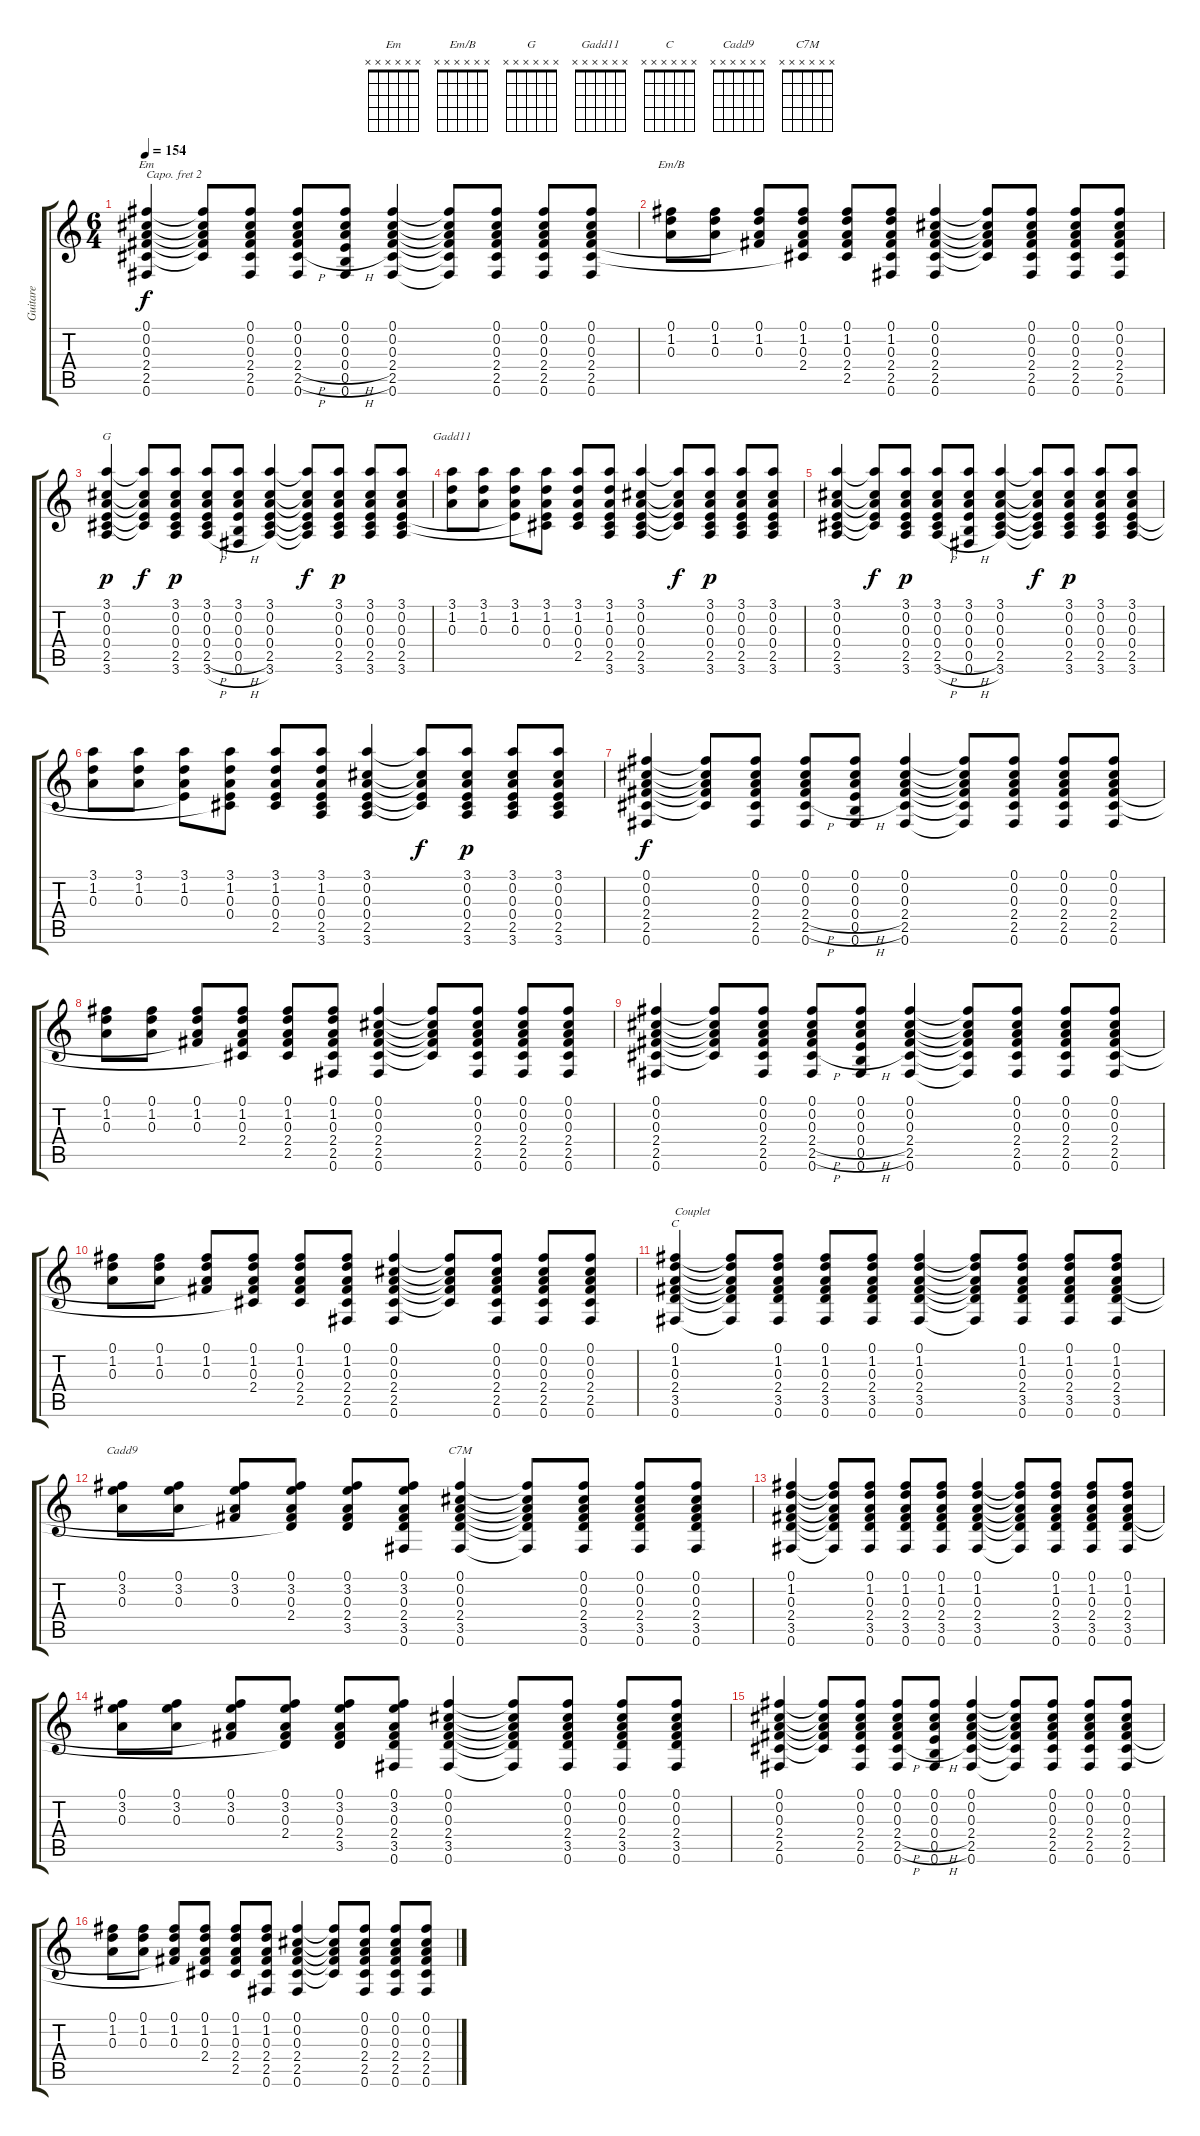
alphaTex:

\track ("Guitare" "Guitare") {instrument acousticguitarnylon}
\staff {score tabs}
\capo 2
\tuning (E4 B3 G3 D3 A2 E2) {hide}
\chord ("Em" x x x x x x) {firstfret 0}
\chord ("Em/B" x x x x x x) {firstfret 0}
\chord ("G" x x x x x x) {firstfret 0}
\chord ("Gadd11" x x x x x x) {firstfret 0}
\chord ("C" x x x x x x) {firstfret 0}
\chord ("Cadd9" x x x x x x) {firstfret 0}
\chord ("C7M" x x x x x x) {firstfret 0}
\ts (6 4)
\tempo 154
\clef g2
\ks c
(0.1 0.2 0.3 2.4 2.5 0.6).4{ch "Em" dy f} (0.1{t} 0.2{t} 0.3{t} 2.4{t} 2.5{t}).8 (0.1 0.2 0.3 2.4 2.5 0.6).8 (0.1 0.2 0.3 2.4{h} 2.5{h} 0.6).8 (0.1 0.2 0.3 0.4{h} 0.5{h} 0.6).8 (0.1 0.2 0.3 2.4 2.5 0.6).4 (0.1{t} 0.2{t} 0.3{t} 2.4{t} 2.5{t} 0.6{t}).8 (0.1 0.2 0.3 2.4 2.5 0.6).8 (0.1 0.2 0.3 2.4 2.5 0.6).8 (0.1 0.2 0.3 2.4 2.5 0.6).8 |
(0.1 1.2 0.3).8{ch "Em/B"} (0.1 1.2 0.3).8 (0.1 1.2 0.3 2.4{t}).8 (0.1 1.2 0.3 2.4 2.5{t}).8 (0.1 1.2 0.3 2.4 2.5).8 (0.1 1.2 0.3 2.4 2.5 0.6).8 (0.1 0.2 0.3 2.4 2.5 0.6).4 (0.1{t} 0.2{t} 0.3{t} 2.4{t} 2.5{t}).8 (0.1 0.2 0.3 2.4 2.5 0.6).8 (0.1 0.2 0.3 2.4 2.5 0.6).8 (0.1 0.2 0.3 2.4 2.5 0.6).8 |
(3.1 0.2 0.3 0.4 2.5 3.6).4{ch "G" dy p} (3.1{t} 0.2{t} 0.3{t} 0.4{t} 2.5{t}).8{dy f} (3.1 0.2 0.3 0.4 2.5 3.6).8{dy p} (3.1 0.2 0.3 0.4 2.5{h} 3.6{h}).8 (3.1 0.2 0.3 0.4 0.5{h} 0.6{h}).8 (3.1 0.2 0.3 0.4 2.5 3.6).4 (3.1{t} 0.2{t} 0.3{t} 0.4{t} 2.5{t} 3.6{t}).8{dy f} (3.1 0.2 0.3 0.4 2.5 3.6).8{dy p} (3.1 0.2 0.3 0.4 2.5 3.6).8 (3.1 0.2 0.3 0.4 2.5 3.6).8 |
(3.1 1.2 0.3).8{ch "Gadd11"} (3.1 1.2 0.3).8 (3.1 1.2 0.3 0.4{t}).8 (3.1 1.2 0.3 0.4 2.5{t}).8 (3.1 1.2 0.3 0.4 2.5).8 (3.1 1.2 0.3 0.4 2.5 3.6).8 (3.1 0.2 0.3 0.4 2.5 3.6).4 (3.1{t} 0.2{t} 0.3{t} 0.4{t} 2.5{t}).8{dy f} (3.1 0.2 0.3 0.4 2.5 3.6).8{dy p} (3.1 0.2 0.3 0.4 2.5 3.6).8 (3.1 0.2 0.3 0.4 2.5 3.6).8 |
(3.1 0.2 0.3 0.4 2.5 3.6).4 (3.1{t} 0.2{t} 0.3{t} 0.4{t} 2.5{t}).8{dy f} (3.1 0.2 0.3 0.4 2.5 3.6).8{dy p} (3.1 0.2 0.3 0.4 2.5{h} 3.6{h}).8 (3.1 0.2 0.3 0.4 0.5{h} 0.6{h}).8 (3.1 0.2 0.3 0.4 2.5 3.6).4 (3.1{t} 0.2{t} 0.3{t} 0.4{t} 2.5{t} 3.6{t}).8{dy f} (3.1 0.2 0.3 0.4 2.5 3.6).8{dy p} (3.1 0.2 0.3 0.4 2.5 3.6).8 (3.1 0.2 0.3 0.4 2.5 3.6).8 |
(3.1 1.2 0.3).8 (3.1 1.2 0.3).8 (3.1 1.2 0.3 0.4{t}).8 (3.1 1.2 0.3 0.4 2.5{t}).8 (3.1 1.2 0.3 0.4 2.5).8 (3.1 1.2 0.3 0.4 2.5 3.6).8 (3.1 0.2 0.3 0.4 2.5 3.6).4 (3.1{t} 0.2{t} 0.3{t} 0.4{t} 2.5{t}).8{dy f} (3.1 0.2 0.3 0.4 2.5 3.6).8{dy p} (3.1 0.2 0.3 0.4 2.5 3.6).8 (3.1 0.2 0.3 0.4 2.5 3.6).8 |
(0.1 0.2 0.3 2.4 2.5 0.6).4{dy f} (0.1{t} 0.2{t} 0.3{t} 2.4{t} 2.5{t}).8 (0.1 0.2 0.3 2.4 2.5 0.6).8 (0.1 0.2 0.3 2.4{h} 2.5{h} 0.6).8 (0.1 0.2 0.3 0.4{h} 0.5{h} 0.6).8 (0.1 0.2 0.3 2.4 2.5 0.6).4 (0.1{t} 0.2{t} 0.3{t} 2.4{t} 2.5{t} 0.6{t}).8 (0.1 0.2 0.3 2.4 2.5 0.6).8 (0.1 0.2 0.3 2.4 2.5 0.6).8 (0.1 0.2 0.3 2.4 2.5 0.6).8 |
(0.1 1.2 0.3).8 (0.1 1.2 0.3).8 (0.1 1.2 0.3 2.4{t}).8 (0.1 1.2 0.3 2.4 2.5{t}).8 (0.1 1.2 0.3 2.4 2.5).8 (0.1 1.2 0.3 2.4 2.5 0.6).8 (0.1 0.2 0.3 2.4 2.5 0.6).4 (0.1{t} 0.2{t} 0.3{t} 2.4{t} 2.5{t}).8 (0.1 0.2 0.3 2.4 2.5 0.6).8 (0.1 0.2 0.3 2.4 2.5 0.6).8 (0.1 0.2 0.3 2.4 2.5 0.6).8 |
(0.1 0.2 0.3 2.4 2.5 0.6).4 (0.1{t} 0.2{t} 0.3{t} 2.4{t} 2.5{t}).8 (0.1 0.2 0.3 2.4 2.5 0.6).8 (0.1 0.2 0.3 2.4{h} 2.5{h} 0.6).8 (0.1 0.2 0.3 0.4{h} 0.5{h} 0.6).8 (0.1 0.2 0.3 2.4 2.5 0.6).4 (0.1{t} 0.2{t} 0.3{t} 2.4{t} 2.5{t} 0.6{t}).8 (0.1 0.2 0.3 2.4 2.5 0.6).8 (0.1 0.2 0.3 2.4 2.5 0.6).8 (0.1 0.2 0.3 2.4 2.5 0.6).8 |
(0.1 1.2 0.3).8 (0.1 1.2 0.3).8 (0.1 1.2 0.3 2.4{t}).8 (0.1 1.2 0.3 2.4 2.5{t}).8 (0.1 1.2 0.3 2.4 2.5).8 (0.1 1.2 0.3 2.4 2.5 0.6).8 (0.1 0.2 0.3 2.4 2.5 0.6).4 (0.1{t} 0.2{t} 0.3{t} 2.4{t} 2.5{t}).8 (0.1 0.2 0.3 2.4 2.5 0.6).8 (0.1 0.2 0.3 2.4 2.5 0.6).8 (0.1 0.2 0.3 2.4 2.5 0.6).8 |
(0.1 1.2 0.3 2.4 3.5 0.6).4{ch "C" txt "Couplet"} (0.1{t} 1.2{t} 0.3{t} 2.4{t} 3.5{t} 0.6{t}).8 (0.1 1.2 0.3 2.4 3.5 0.6).8 (0.1 1.2 0.3 2.4 3.5 0.6).8 (0.1 1.2 0.3 2.4 3.5 0.6).8 (0.1 1.2 0.3 2.4 3.5 0.6).4 (0.1{t} 1.2{t} 0.3{t} 2.4{t} 3.5{t} 0.6{t}).8 (0.1 1.2 0.3 2.4 3.5 0.6).8 (0.1 1.2 0.3 2.4 3.5 0.6).8 (0.1 1.2 0.3 2.4 3.5 0.6).8 |
(0.1 3.2 0.3).8{ch "Cadd9"} (0.1 3.2 0.3).8 (0.1 3.2 0.3 2.4{t}).8 (0.1 3.2 0.3 2.4 3.5{t}).8 (0.1 3.2 0.3 2.4 3.5).8 (0.1 3.2 0.3 2.4 3.5 0.6).8 (0.1 0.2 0.3 2.4 3.5 0.6).4{ch "C7M"} (0.1{t} 0.2{t} 0.3{t} 2.4{t} 3.5{t} 0.6{t}).8 (0.1 0.2 0.3 2.4 3.5 0.6).8 (0.1 0.2 0.3 2.4 3.5 0.6).8 (0.1 0.2 0.3 2.4 3.5 0.6).8 |
(0.1 1.2 0.3 2.4 3.5 0.6).4 (0.1{t} 1.2{t} 0.3{t} 2.4{t} 3.5{t} 0.6{t}).8 (0.1 1.2 0.3 2.4 3.5 0.6).8 (0.1 1.2 0.3 2.4 3.5 0.6).8 (0.1 1.2 0.3 2.4 3.5 0.6).8 (0.1 1.2 0.3 2.4 3.5 0.6).4 (0.1{t} 1.2{t} 0.3{t} 2.4{t} 3.5{t} 0.6{t}).8 (0.1 1.2 0.3 2.4 3.5 0.6).8 (0.1 1.2 0.3 2.4 3.5 0.6).8 (0.1 1.2 0.3 2.4 3.5 0.6).8 |
(0.1 3.2 0.3).8 (0.1 3.2 0.3).8 (0.1 3.2 0.3 2.4{t}).8 (0.1 3.2 0.3 2.4 3.5{t}).8 (0.1 3.2 0.3 2.4 3.5).8 (0.1 3.2 0.3 2.4 3.5 0.6).8 (0.1 0.2 0.3 2.4 3.5 0.6).4 (0.1{t} 0.2{t} 0.3{t} 2.4{t} 3.5{t} 0.6{t}).8 (0.1 0.2 0.3 2.4 3.5 0.6).8 (0.1 0.2 0.3 2.4 3.5 0.6).8 (0.1 0.2 0.3 2.4 3.5 0.6).8 |
(0.1 0.2 0.3 2.4 2.5 0.6).4 (0.1{t} 0.2{t} 0.3{t} 2.4{t} 2.5{t}).8 (0.1 0.2 0.3 2.4 2.5 0.6).8 (0.1 0.2 0.3 2.4{h} 2.5{h} 0.6).8 (0.1 0.2 0.3 0.4{h} 0.5{h} 0.6).8 (0.1 0.2 0.3 2.4 2.5 0.6).4 (0.1{t} 0.2{t} 0.3{t} 2.4{t} 2.5{t} 0.6{t}).8 (0.1 0.2 0.3 2.4 2.5 0.6).8 (0.1 0.2 0.3 2.4 2.5 0.6).8 (0.1 0.2 0.3 2.4 2.5 0.6).8 |
(0.1 1.2 0.3).8 (0.1 1.2 0.3).8 (0.1 1.2 0.3 2.4{t}).8 (0.1 1.2 0.3 2.4 2.5{t}).8 (0.1 1.2 0.3 2.4 2.5).8 (0.1 1.2 0.3 2.4 2.5 0.6).8 (0.1 0.2 0.3 2.4 2.5 0.6).4 (0.1{t} 0.2{t} 0.3{t} 2.4{t} 2.5{t}).8 (0.1 0.2 0.3 2.4 2.5 0.6).8 (0.1 0.2 0.3 2.4 2.5 0.6).8 (0.1 0.2 0.3 2.4 2.5 0.6).8
